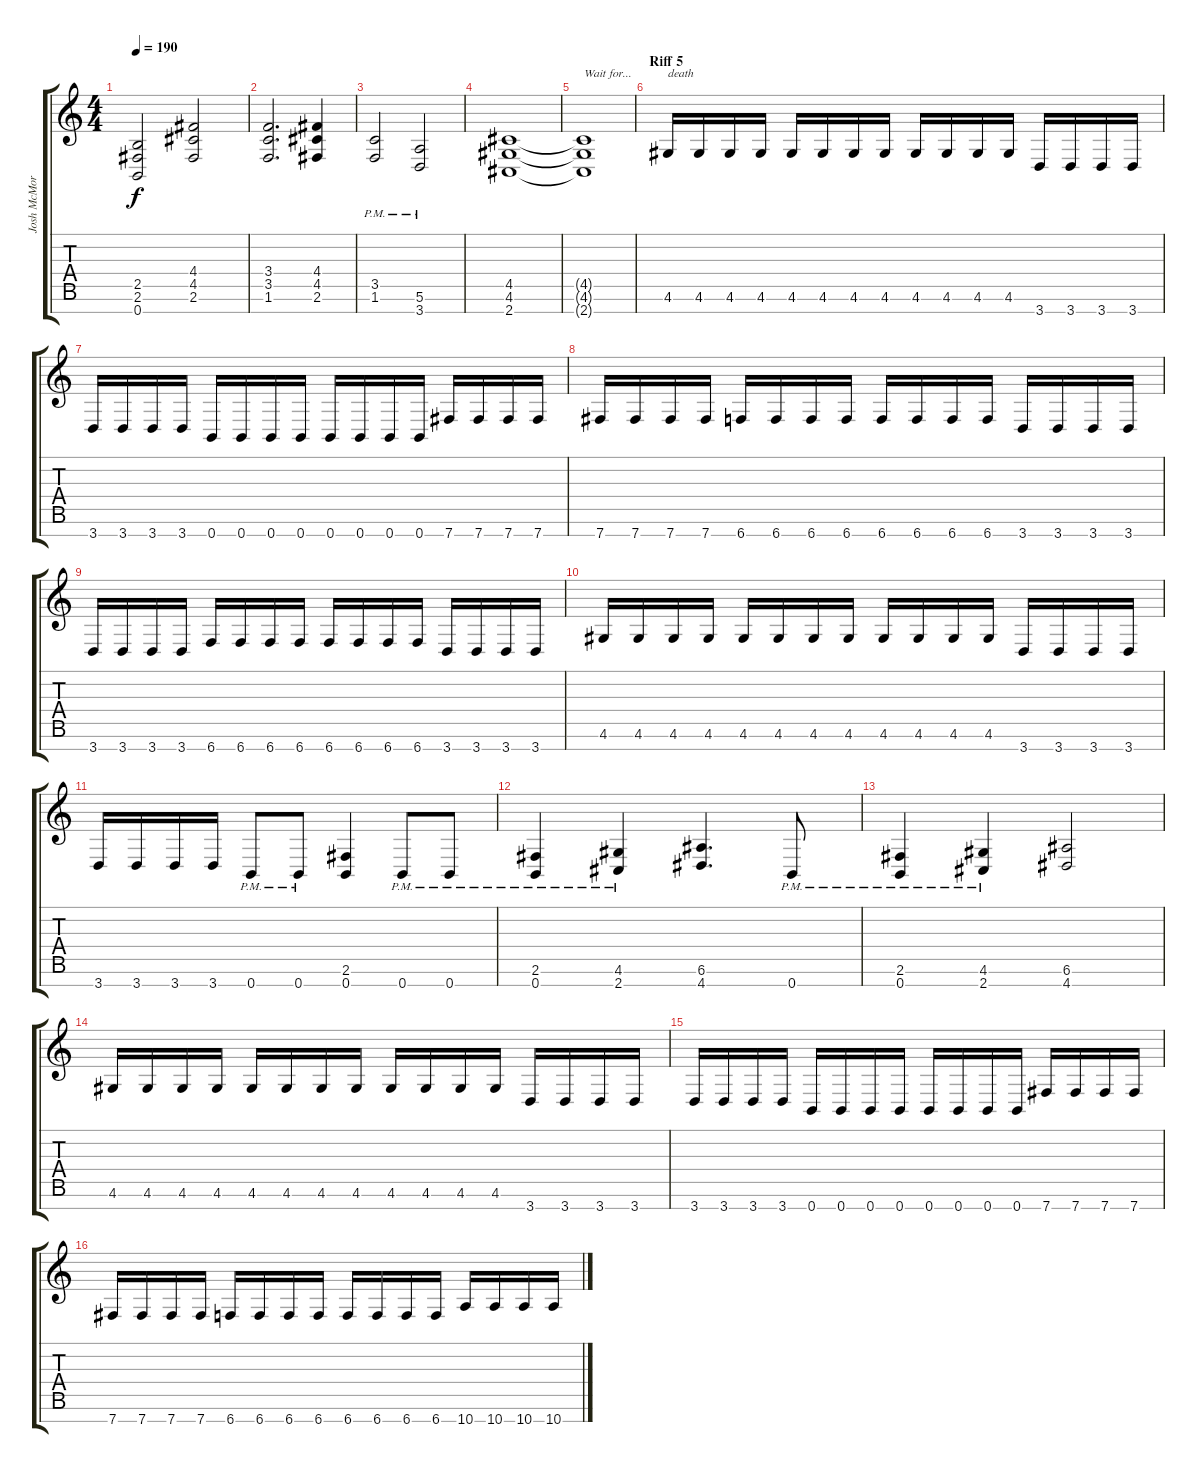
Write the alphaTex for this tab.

\track ("Josh McMorran" "Josh McMor") {instrument distortionguitar}
\staff {score tabs}
\tuning (E4 B3 G3 D3 A2 E2 B1) {hide}
\ts (4 4)
\tempo 190
\clef g2
\ks c
(2.5{t} 2.6{t} 0.7{t}).2{dy f} (4.4 4.5 2.6).2 |
(3.4 3.5 1.6).2{d} (4.4 4.5 2.6).4 |
(3.5{pm} 1.6{pm}).2 (5.6{pm} 3.7{pm}).2 |
(4.5 4.6 2.7).1 |
(4.5{t} 4.6{t} 2.7{t}).1{txt "Wait for..."} |
\section ("" "Riff 5")
4.6.16{txt "death"} 4.6.16 4.6.16 4.6.16 4.6.16 4.6.16 4.6.16 4.6.16 4.6.16 4.6.16 4.6.16 4.6.16 3.7.16 3.7.16 3.7.16 3.7.16 |
3.7.16 3.7.16 3.7.16 3.7.16 0.7.16 0.7.16 0.7.16 0.7.16 0.7.16 0.7.16 0.7.16 0.7.16 7.7.16 7.7.16 7.7.16 7.7.16 |
7.7.16 7.7.16 7.7.16 7.7.16 6.7.16 6.7.16 6.7.16 6.7.16 6.7.16 6.7.16 6.7.16 6.7.16 3.7.16 3.7.16 3.7.16 3.7.16 |
3.7.16 3.7.16 3.7.16 3.7.16 6.7.16 6.7.16 6.7.16 6.7.16 6.7.16 6.7.16 6.7.16 6.7.16 3.7.16 3.7.16 3.7.16 3.7.16 |
4.6.16 4.6.16 4.6.16 4.6.16 4.6.16 4.6.16 4.6.16 4.6.16 4.6.16 4.6.16 4.6.16 4.6.16 3.7.16 3.7.16 3.7.16 3.7.16 |
3.7.16 3.7.16 3.7.16 3.7.16 0.7{pm}.8 0.7{pm}.8 (2.6 0.7).4 0.7{pm}.8 0.7{pm}.8 |
(2.6{pm} 0.7{pm}).4 (4.6{pm} 2.7{pm}).4 (6.6 4.7).4{d} 0.7{pm}.8 |
(2.6{pm} 0.7{pm}).4 (4.6{pm} 2.7{pm}).4 (6.6 4.7).2 |
4.6.16 4.6.16 4.6.16 4.6.16 4.6.16 4.6.16 4.6.16 4.6.16 4.6.16 4.6.16 4.6.16 4.6.16 3.7.16 3.7.16 3.7.16 3.7.16 |
3.7.16 3.7.16 3.7.16 3.7.16 0.7.16 0.7.16 0.7.16 0.7.16 0.7.16 0.7.16 0.7.16 0.7.16 7.7.16 7.7.16 7.7.16 7.7.16 |
7.7.16 7.7.16 7.7.16 7.7.16 6.7.16 6.7.16 6.7.16 6.7.16 6.7.16 6.7.16 6.7.16 6.7.16 10.7.16 10.7.16 10.7.16 10.7.16
